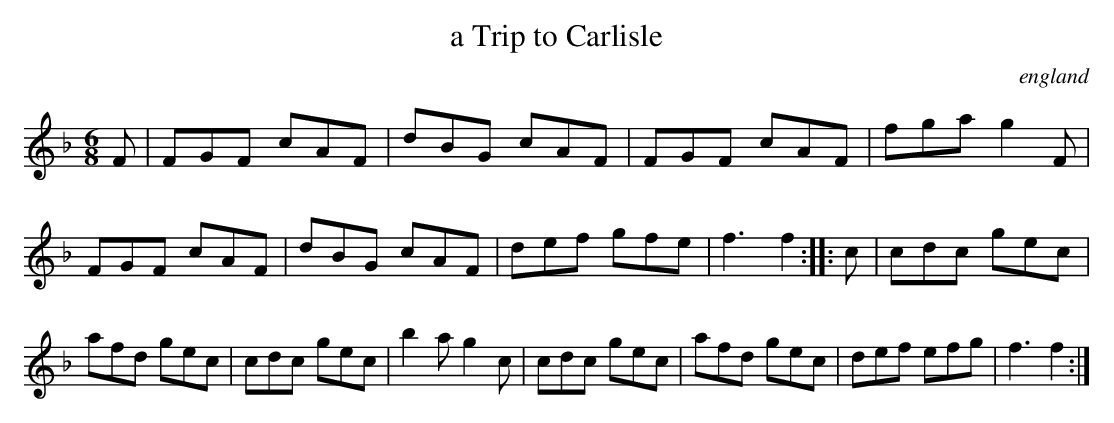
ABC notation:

X:1
T:a Trip to Carlisle
O:england
M:6/8
K:F
F|\
FGF cAF| dBG cAF| FGF cAF| fga g2F|\
FGF cAF| dBG cAF| def gfe| f3 f2::\
c|\
cdc gec| afd gec| cdc gec| b2a g2c| \
cdc gec| afd gec| def efg| f3 f2:|
